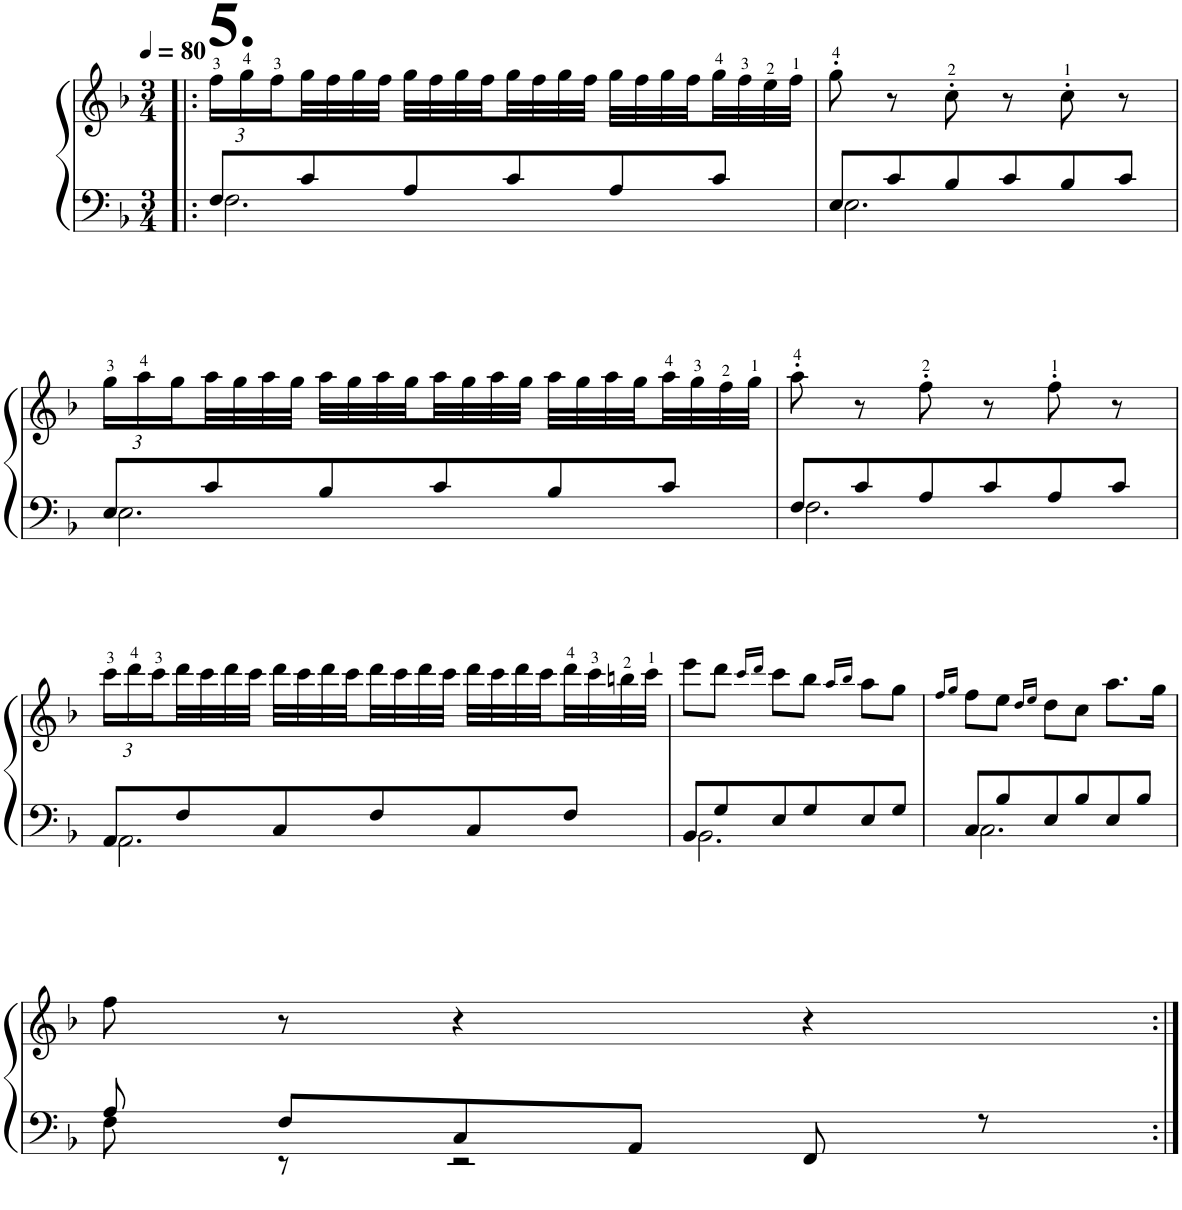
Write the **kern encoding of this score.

**kern	**kern
*part1	*part1
*staff2	*staff1
*I"Piano	*
*I'Pno.	*
!!LO:PB:g=z
*clefF4	*clefG2
*k[b-]	*k[b-]
*M3/4	*M3/4
*MM80	*MM80
=32!|:	=32!|:
*^	*
*	*	*Xbrackettup
!	!	!LO:TX:a:B:t=5.
8F/L	2.F\	24ff\LL
.	.	24gg\
.	.	24ff\
8c/	.	32gg\L
.	.	32ff\
.	.	32gg\
.	.	32ff\JJJ
8A/	.	32gg\LLL
.	.	32ff\
.	.	32gg\
.	.	32ff\
8c/	.	32gg\
.	.	32ff\
.	.	32gg\
.	.	32ff\JJJ
8A/	.	32gg\LLL
.	.	32ff\
.	.	32gg\
.	.	32ff\
8c/J	.	32gg\
.	.	32ff\
.	.	32ee\
.	.	32ff\JJJ
=33	=33	=33
8E/L	2.E\	8gg'\
8c/	.	8r
8B-/	.	8cc'\
8c/	.	8r
8B-/	.	8cc'\
8c/J	.	8r
!!LO:LB:g=z
=34	=34	=34
8E/L	2.E\	24gg\LL
.	.	24aa\
.	.	24gg\
8c/	.	32aa\L
.	.	32gg\
.	.	32aa\
.	.	32gg\JJJ
8B-/	.	32aa\LLL
.	.	32gg\
.	.	32aa\
.	.	32gg\
8c/	.	32aa\
.	.	32gg\
.	.	32aa\
.	.	32gg\JJJ
8B-/	.	32aa\LLL
.	.	32gg\
.	.	32aa\
.	.	32gg\
8c/J	.	32aa\
.	.	32gg\
.	.	32ff\
.	.	32gg\JJJ
=35	=35	=35
8F/L	2.F\	8aa'\
8c/	.	8r
8A/	.	8ff'\
8c/	.	8r
8A/	.	8ff'\
8c/J	.	8r
!!LO:LB:g=z
=36	=36	=36
8AA/L	2.AA\	24ccc\LL
.	.	24ddd\
.	.	24ccc\
8F/	.	32ddd\L
.	.	32ccc\
.	.	32ddd\
.	.	32ccc\JJJ
8C/	.	32ddd\LLL
.	.	32ccc\
.	.	32ddd\
.	.	32ccc\
8F/	.	32ddd\
.	.	32ccc\
.	.	32ddd\
.	.	32ccc\JJJ
8C/	.	32ddd\LLL
.	.	32ccc\
.	.	32ddd\
.	.	32ccc\
8F/J	.	32ddd\
.	.	32ccc\
.	.	32bbn\
.	.	32ccc\JJJ
=37	=37	=37
8BB-/L	2.BB-\	8eee\L
8G/	.	8ddd\J
.	.	16qccc/LL
.	.	16qddd/JJ
8E/	.	8ccc\L
8G/	.	8bb-\J
.	.	16qaa/LL
.	.	16qbb-/JJ
8E/	.	8aa\L
8G/J	.	8gg\J
=38	=38	=38
.	.	16qff/LL
.	.	16qgg/JJ
8C/L	2.C\	8ff\L
8B-/	.	8ee\J
.	.	16qdd/LL
.	.	16qee/JJ
8E/	.	8dd\L
8B-/	.	8cc\J
8E/	.	8.aa\L
8B-/J	.	.
.	.	16gg\Jk
!!LO:LB:g=z
=39	=39	=39
8A/	8F\	8ff\
8F/L	8r	8r
8C/	2r	4r
8AA/J	.	.
8FF/	.	4r
8r	.	.
*v	*v	*
=:|!	=:|!
*-	*-
